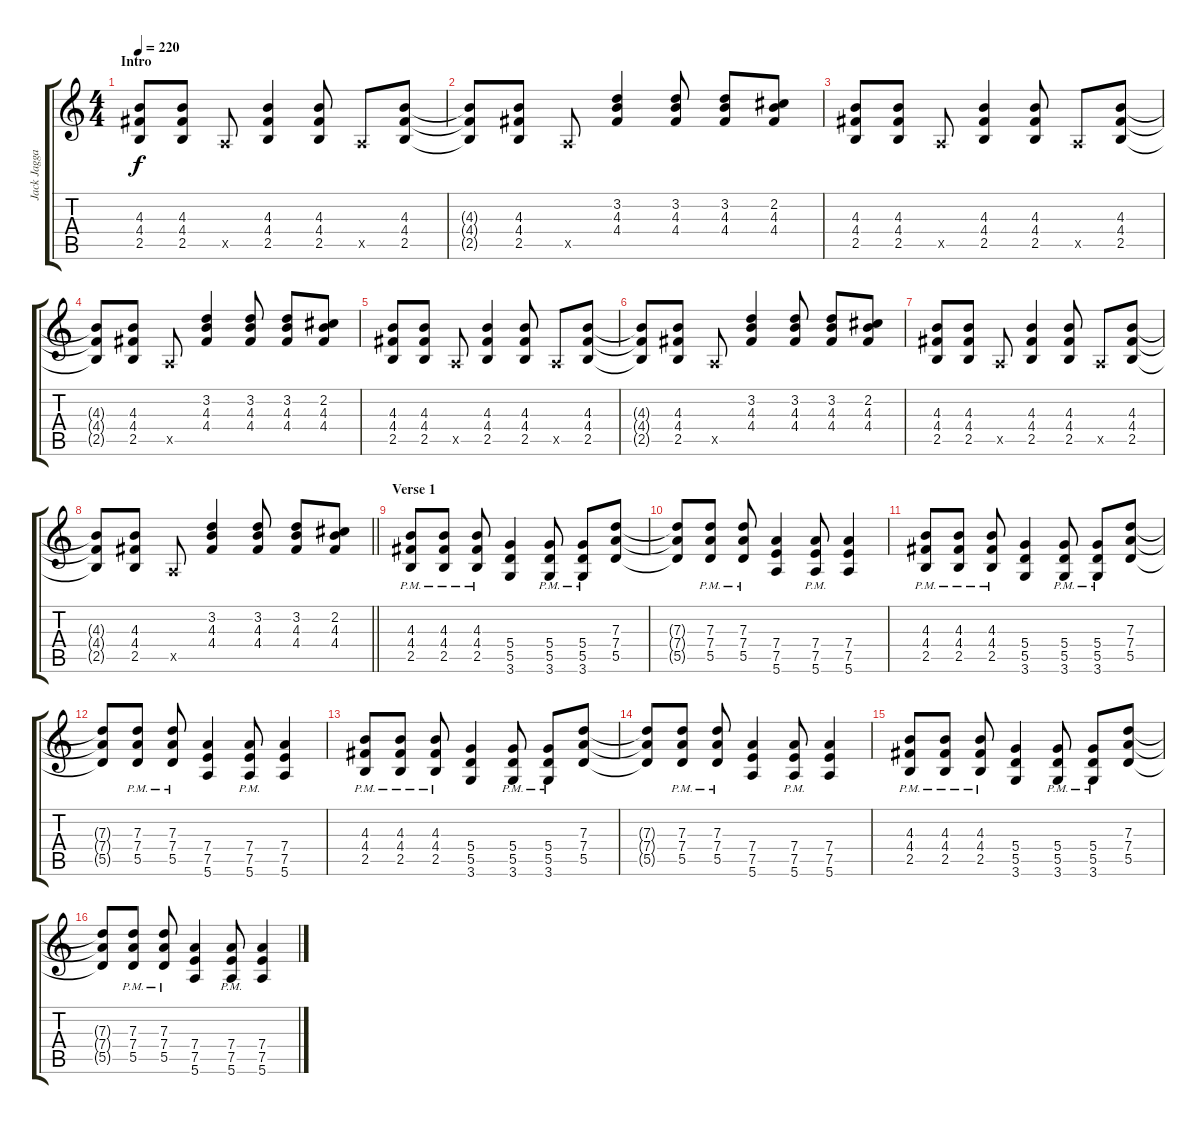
\track ("Jack Jaggard" "Jack Jagga") {instrument overdrivenguitar}
\staff {score tabs}
\tuning (E4 B3 G3 D3 A2 E2) {hide}
\ts (4 4)
\section ("" "Intro")
\tempo 220
\clef g2
\ks c
(4.3 4.4 2.5).8{dy f instrument overdrivenguitar} (4.3 4.4 2.5).8 0.5{x}.8 (4.3 4.4 2.5).4 (4.3 4.4 2.5).8 0.5{x}.8 (4.3 4.4 2.5).8 |
(4.3{t} 4.4{t} 2.5{t}).8 (4.3 4.4 2.5).8 0.5{x}.8 (3.2 4.3 4.4).4 (3.2 4.3 4.4).8 (3.2 4.3 4.4).8 (2.2 4.3 4.4).8 |
(4.3 4.4 2.5).8 (4.3 4.4 2.5).8 0.5{x}.8 (4.3 4.4 2.5).4 (4.3 4.4 2.5).8 0.5{x}.8 (4.3 4.4 2.5).8 |
(4.3{t} 4.4{t} 2.5{t}).8 (4.3 4.4 2.5).8 0.5{x}.8 (3.2 4.3 4.4).4 (3.2 4.3 4.4).8 (3.2 4.3 4.4).8 (2.2 4.3 4.4).8 |
(4.3 4.4 2.5).8 (4.3 4.4 2.5).8 0.5{x}.8 (4.3 4.4 2.5).4 (4.3 4.4 2.5).8 0.5{x}.8 (4.3 4.4 2.5).8 |
(4.3{t} 4.4{t} 2.5{t}).8 (4.3 4.4 2.5).8 0.5{x}.8 (3.2 4.3 4.4).4 (3.2 4.3 4.4).8 (3.2 4.3 4.4).8 (2.2 4.3 4.4).8 |
(4.3 4.4 2.5).8 (4.3 4.4 2.5).8 0.5{x}.8 (4.3 4.4 2.5).4 (4.3 4.4 2.5).8 0.5{x}.8 (4.3 4.4 2.5).8 |
\barLineRight lightlight
(4.3{t} 4.4{t} 2.5{t}).8 (4.3 4.4 2.5).8 0.5{x}.8 (3.2 4.3 4.4).4 (3.2 4.3 4.4).8 (3.2 4.3 4.4).8 (2.2 4.3 4.4).8 |
\section ("" "Verse 1")
(4.3{pm} 4.4{pm} 2.5{pm}).8 (4.3{pm} 4.4{pm} 2.5{pm}).8 (4.3{pm} 4.4{pm} 2.5{pm}).8 (5.4 5.5 3.6).4 (5.4{pm} 5.5{pm} 3.6{pm}).8 (5.4{pm} 5.5{pm} 3.6{pm}).8 (7.3 7.4 5.5).8 |
(7.3{t} 7.4{t} 5.5{t}).8 (7.3{pm} 7.4{pm} 5.5{pm}).8 (7.3{pm} 7.4{pm} 5.5{pm}).8 (7.4 7.5 5.6).4 (7.4{pm} 7.5{pm} 5.6{pm}).8 (7.4 7.5 5.6).4 |
(4.3{pm} 4.4{pm} 2.5{pm}).8 (4.3{pm} 4.4{pm} 2.5{pm}).8 (4.3{pm} 4.4{pm} 2.5{pm}).8 (5.4 5.5 3.6).4 (5.4{pm} 5.5{pm} 3.6{pm}).8 (5.4{pm} 5.5{pm} 3.6{pm}).8 (7.3 7.4 5.5).8 |
(7.3{t} 7.4{t} 5.5{t}).8 (7.3{pm} 7.4{pm} 5.5{pm}).8 (7.3{pm} 7.4{pm} 5.5{pm}).8 (7.4 7.5 5.6).4 (7.4{pm} 7.5{pm} 5.6{pm}).8 (7.4 7.5 5.6).4 |
(4.3{pm} 4.4{pm} 2.5{pm}).8 (4.3{pm} 4.4{pm} 2.5{pm}).8 (4.3{pm} 4.4{pm} 2.5{pm}).8 (5.4 5.5 3.6).4 (5.4{pm} 5.5{pm} 3.6{pm}).8 (5.4{pm} 5.5{pm} 3.6{pm}).8 (7.3 7.4 5.5).8 |
(7.3{t} 7.4{t} 5.5{t}).8 (7.3{pm} 7.4{pm} 5.5{pm}).8 (7.3{pm} 7.4{pm} 5.5{pm}).8 (7.4 7.5 5.6).4 (7.4{pm} 7.5{pm} 5.6{pm}).8 (7.4 7.5 5.6).4 |
(4.3{pm} 4.4{pm} 2.5{pm}).8 (4.3{pm} 4.4{pm} 2.5{pm}).8 (4.3{pm} 4.4{pm} 2.5{pm}).8 (5.4 5.5 3.6).4 (5.4{pm} 5.5{pm} 3.6{pm}).8 (5.4{pm} 5.5{pm} 3.6{pm}).8 (7.3 7.4 5.5).8 |
(7.3{t} 7.4{t} 5.5{t}).8 (7.3{pm} 7.4{pm} 5.5{pm}).8 (7.3{pm} 7.4{pm} 5.5{pm}).8 (7.4 7.5 5.6).4 (7.4{pm} 7.5{pm} 5.6{pm}).8 (7.4 7.5 5.6).4
